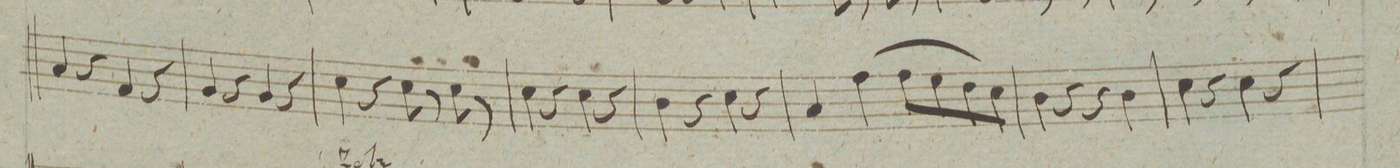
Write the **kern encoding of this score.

**kern	**dynam
*I"Baſso	*
*clefF4	*
*k[f#c#g#d#]	*
*met(c|)	*
*M2/2	*
4C#/	.
4r	.
4AA/	.
4r	.
=17	=17
4BB/	.
4r	.
4BB/	.
4r	.
=18	=18
4E\	.
4r	.
8E\	.
8r	.
8E\	.
8r	.
=19	=19
4E\	.
4r	.
4E\	.
4r	.
=20	=20
4D#\	.
4r	.
4E\	.
4r	.
=21	=21
4C#/	.
(4A\	.
8A\L	.
8G#\	.
8F#\	.
8E\J)	.
=22	=22
4D#\	.
4r	.
4r	.
4D#\	.
=23	=23
4E\	.
4r	.
4E\	.
4r	.
=24	=24
*-	*-
